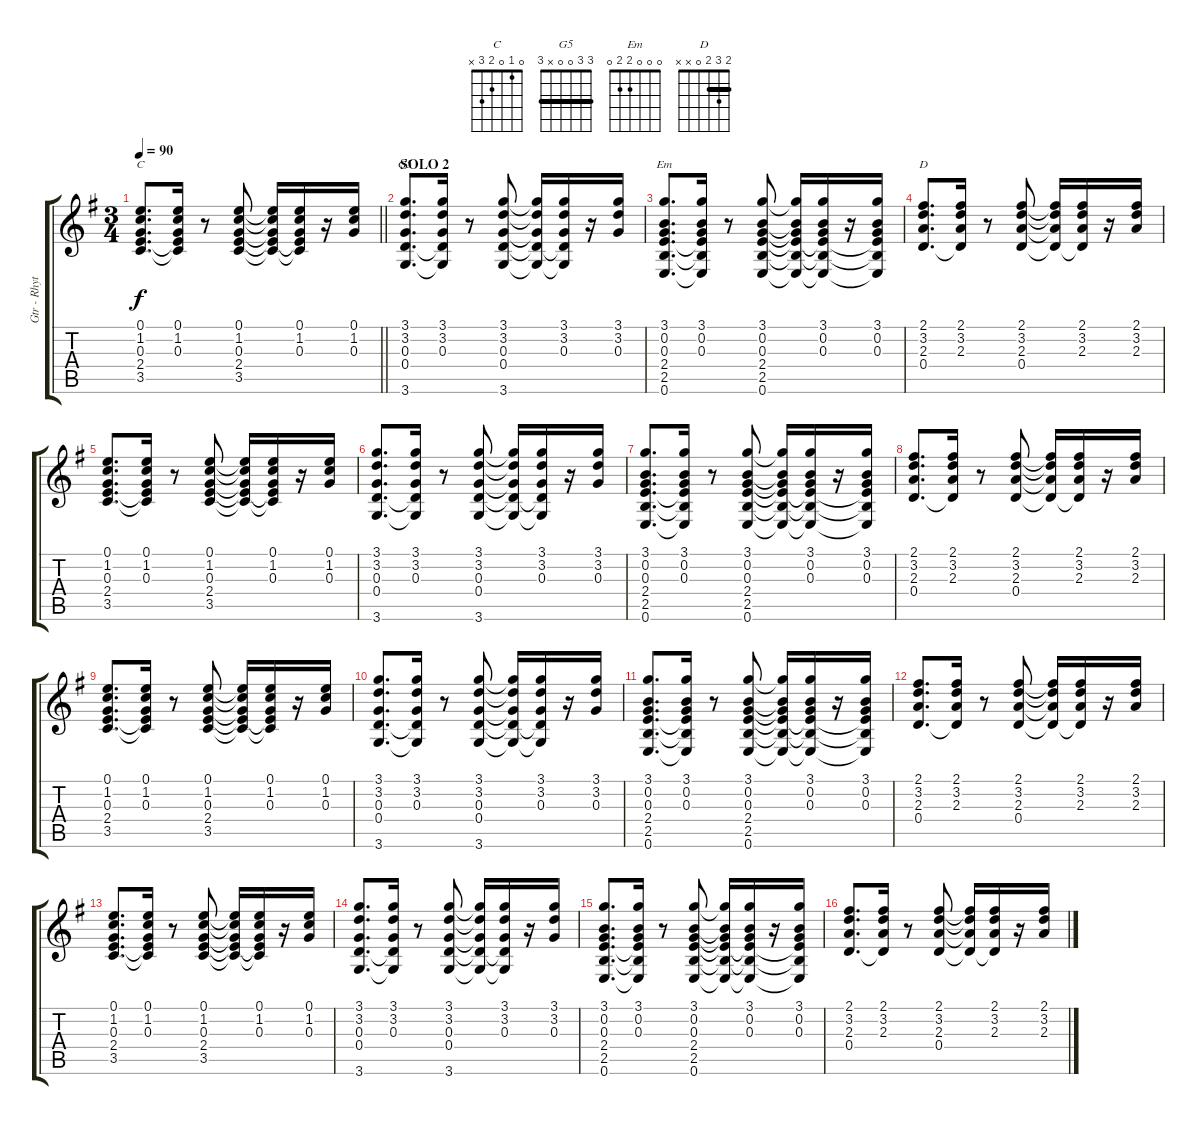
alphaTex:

\track ("Gtr - Rhythm" "Gtr - Rhyt") {instrument electricguitarclean}
\staff {score tabs}
\tuning (E4 B3 G3 D3 A2 E2) {hide}
\chord ("C" 0 1 0 2 3 x)
\chord ("G5" 3 3 0 0 x 3) {barre 3}
\chord ("Em" 0 0 0 2 2 0)
\chord ("D" 2 3 2 0 x x) {barre 2}
\ts (3 4)
\tempo 90
\clef g2
\barLineRight lightlight
\ks g
(0.1 1.2 0.3 2.4 3.5).8{d ch "C" dy f} (0.1 1.2 0.3 2.4{t} 3.5{t}).16 r.8 (0.1 1.2 0.3 2.4 3.5).8 (0.1{t} 1.2{t} 0.3{t} 2.4{t} 3.5{t}).16 (0.1 1.2 0.3 2.4{t} 3.5{t}).16 r.16 (0.1 1.2 0.3).16 |
\section ("" "SOLO 2")
(3.1 3.2 0.3 0.4 3.6).8{d ch "G5"} (3.1 3.2 0.3 0.4{t} 3.6{t}).16 r.8 (3.1 3.2 0.3 0.4 3.6).8 (3.1{t} 3.2{t} 0.3{t} 0.4{t} 3.6{t}).16 (3.1 3.2 0.3 0.4{t} 3.6{t}).16 r.16 (3.1 3.2 0.3).16 |
(3.1 0.2 0.3 2.4 2.5 0.6).8{d ch "Em"} (3.1 0.2 0.3 2.4{t} 2.5{t} 0.6{t}).16 r.8 (3.1 0.2 0.3 2.4 2.5 0.6).8 (3.1{t} 0.2{t} 0.3{t} 2.4{t} 2.5{t} 0.6{t}).16 (3.1 0.2 0.3 2.4{t} 2.5{t} 0.6{t}).16 r.16 (3.1 0.2 0.3 2.4{t} 2.5{t} 0.6{t}).16 |
(2.1 3.2 2.3 0.4).8{d ch "D"} (2.1 3.2 2.3 0.4{t}).16 r.8 (2.1 3.2 2.3 0.4).8 (2.1{t} 3.2{t} 2.3{t} 0.4{t}).16 (2.1 3.2 2.3 0.4{t}).16 r.16 (2.1 3.2 2.3).16 |
(0.1 1.2 0.3 2.4 3.5).8{d} (0.1 1.2 0.3 2.4{t} 3.5{t}).16 r.8 (0.1 1.2 0.3 2.4 3.5).8 (0.1{t} 1.2{t} 0.3{t} 2.4{t} 3.5{t}).16 (0.1 1.2 0.3 2.4{t} 3.5{t}).16 r.16 (0.1 1.2 0.3).16 |
(3.1 3.2 0.3 0.4 3.6).8{d} (3.1 3.2 0.3 0.4{t} 3.6{t}).16 r.8 (3.1 3.2 0.3 0.4 3.6).8 (3.1{t} 3.2{t} 0.3{t} 0.4{t} 3.6{t}).16 (3.1 3.2 0.3 0.4{t} 3.6{t}).16 r.16 (3.1 3.2 0.3).16 |
(3.1 0.2 0.3 2.4 2.5 0.6).8{d} (3.1 0.2 0.3 2.4{t} 2.5{t} 0.6{t}).16 r.8 (3.1 0.2 0.3 2.4 2.5 0.6).8 (3.1{t} 0.2{t} 0.3{t} 2.4{t} 2.5{t} 0.6{t}).16 (3.1 0.2 0.3 2.4{t} 2.5{t} 0.6{t}).16 r.16 (3.1 0.2 0.3 2.4{t} 2.5{t} 0.6{t}).16 |
(2.1 3.2 2.3 0.4).8{d} (2.1 3.2 2.3 0.4{t}).16 r.8 (2.1 3.2 2.3 0.4).8 (2.1{t} 3.2{t} 2.3{t} 0.4{t}).16 (2.1 3.2 2.3 0.4{t}).16 r.16 (2.1 3.2 2.3).16 |
(0.1 1.2 0.3 2.4 3.5).8{d} (0.1 1.2 0.3 2.4{t} 3.5{t}).16 r.8 (0.1 1.2 0.3 2.4 3.5).8 (0.1{t} 1.2{t} 0.3{t} 2.4{t} 3.5{t}).16 (0.1 1.2 0.3 2.4{t} 3.5{t}).16 r.16 (0.1 1.2 0.3).16 |
(3.1 3.2 0.3 0.4 3.6).8{d} (3.1 3.2 0.3 0.4{t} 3.6{t}).16 r.8 (3.1 3.2 0.3 0.4 3.6).8 (3.1{t} 3.2{t} 0.3{t} 0.4{t} 3.6{t}).16 (3.1 3.2 0.3 0.4{t} 3.6{t}).16 r.16 (3.1 3.2 0.3).16 |
(3.1 0.2 0.3 2.4 2.5 0.6).8{d} (3.1 0.2 0.3 2.4{t} 2.5{t} 0.6{t}).16 r.8 (3.1 0.2 0.3 2.4 2.5 0.6).8 (3.1{t} 0.2{t} 0.3{t} 2.4{t} 2.5{t} 0.6{t}).16 (3.1 0.2 0.3 2.4{t} 2.5{t} 0.6{t}).16 r.16 (3.1 0.2 0.3 2.4{t} 2.5{t} 0.6{t}).16 |
(2.1 3.2 2.3 0.4).8{d} (2.1 3.2 2.3 0.4{t}).16 r.8 (2.1 3.2 2.3 0.4).8 (2.1{t} 3.2{t} 2.3{t} 0.4{t}).16 (2.1 3.2 2.3 0.4{t}).16 r.16 (2.1 3.2 2.3).16 |
(0.1 1.2 0.3 2.4 3.5).8{d} (0.1 1.2 0.3 2.4{t} 3.5{t}).16 r.8 (0.1 1.2 0.3 2.4 3.5).8 (0.1{t} 1.2{t} 0.3{t} 2.4{t} 3.5{t}).16 (0.1 1.2 0.3 2.4{t} 3.5{t}).16 r.16 (0.1 1.2 0.3).16 |
(3.1 3.2 0.3 0.4 3.6).8{d} (3.1 3.2 0.3 0.4{t} 3.6{t}).16 r.8 (3.1 3.2 0.3 0.4 3.6).8 (3.1{t} 3.2{t} 0.3{t} 0.4{t} 3.6{t}).16 (3.1 3.2 0.3 0.4{t} 3.6{t}).16 r.16 (3.1 3.2 0.3).16 |
(3.1 0.2 0.3 2.4 2.5 0.6).8{d} (3.1 0.2 0.3 2.4{t} 2.5{t} 0.6{t}).16 r.8 (3.1 0.2 0.3 2.4 2.5 0.6).8 (3.1{t} 0.2{t} 0.3{t} 2.4{t} 2.5{t} 0.6{t}).16 (3.1 0.2 0.3 2.4{t} 2.5{t} 0.6{t}).16 r.16 (3.1 0.2 0.3 2.4{t} 2.5{t} 0.6{t}).16 |
(2.1 3.2 2.3 0.4).8{d} (2.1 3.2 2.3 0.4{t}).16 r.8 (2.1 3.2 2.3 0.4).8 (2.1{t} 3.2{t} 2.3{t} 0.4{t}).16 (2.1 3.2 2.3 0.4{t}).16 r.16 (2.1 3.2 2.3).16
